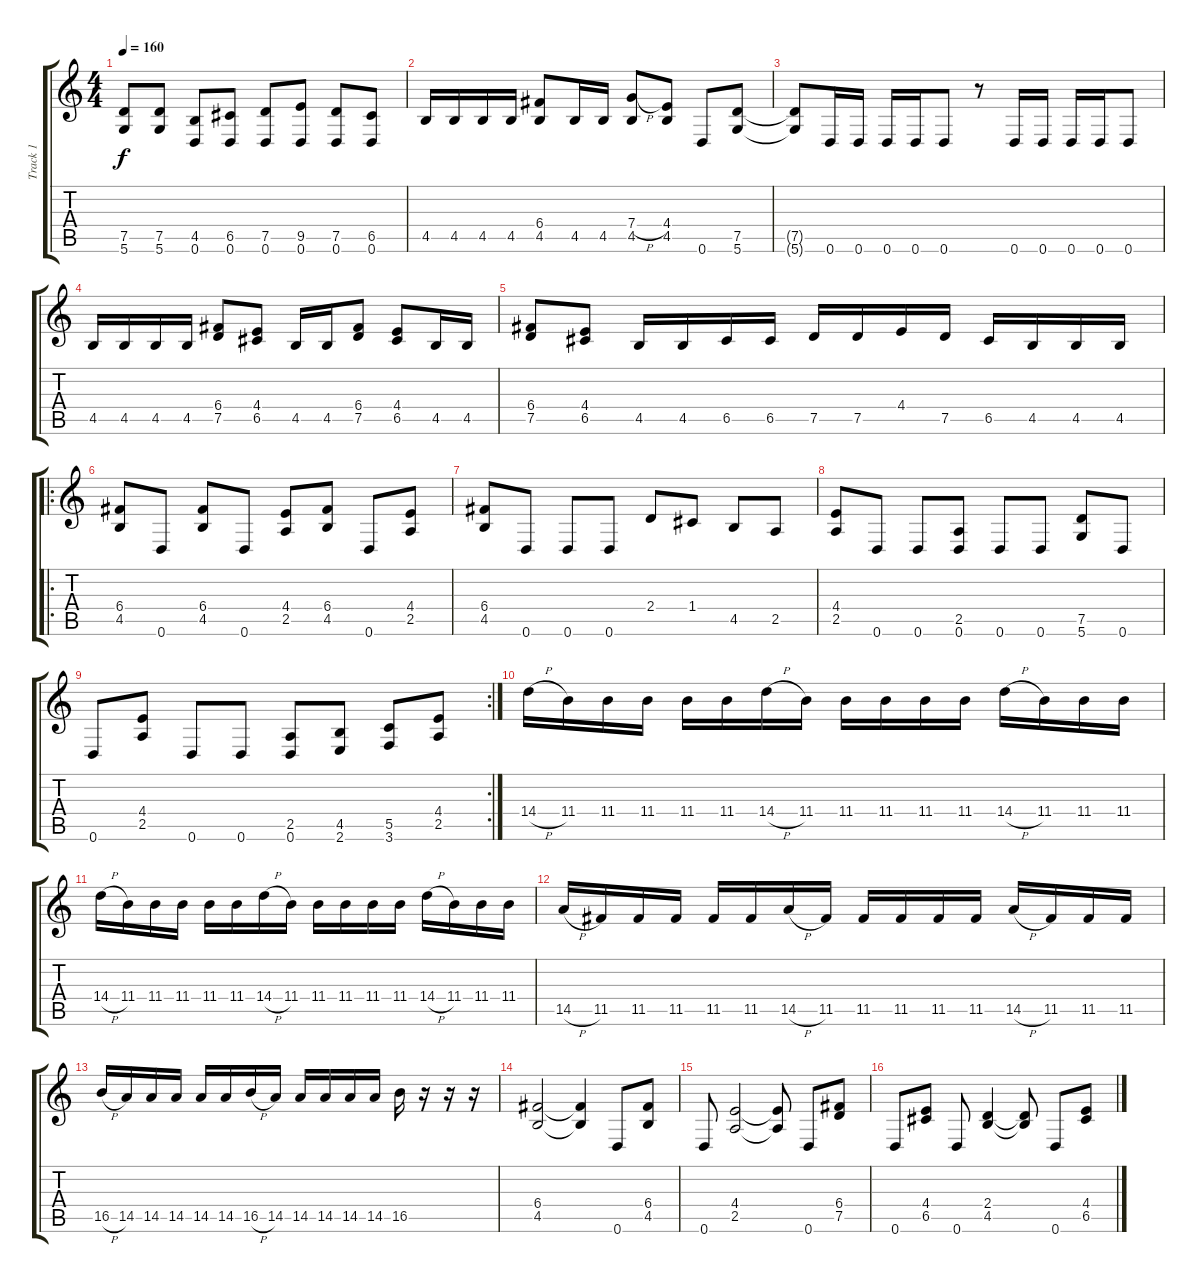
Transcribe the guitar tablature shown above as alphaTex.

\track ("Track 1" "Track 1") {instrument distortionguitar}
\staff {score tabs}
\tuning (D4 A3 F3 C3 G2 D2) {hide}
\ts (4 4)
\tempo 160
\clef g2
\ks c
(7.5{t} 5.6{t}).8{dy f} (7.5 5.6).8 (4.5 0.6).8 (6.5 0.6).8 (7.5 0.6).8 (9.5 0.6).8 (7.5 0.6).8 (6.5 0.6).8 |
4.5.16 4.5.16 4.5.16 4.5.16 (6.4 4.5).8 4.5.16 4.5.16 (7.4{h} 4.5).8 (4.4 4.5).8 0.6.8 (7.5 5.6).8 |
(7.5{t} 5.6{t}).8 0.6.16 0.6.16 0.6.16 0.6.16 0.6.8 r.8 0.6.16 0.6.16 0.6.16 0.6.16 0.6.8 |
4.5.16 4.5.16 4.5.16 4.5.16 (6.4 7.5).8 (4.4 6.5).8 4.5.16 4.5.16 (6.4 7.5).8 (4.4 6.5).8 4.5.16 4.5.16 |
(6.4 7.5).8 (4.4 6.5).8 4.5.16 4.5.16 6.5.16 6.5.16 7.5.16 7.5.16 4.4.16 7.5.16 6.5.16 4.5.16 4.5.16 4.5.16 |
\ro
(6.4 4.5).8 0.6.8 (6.4 4.5).8 0.6.8 (4.4 2.5).8 (6.4 4.5).8 0.6.8 (4.4 2.5).8 |
(6.4 4.5).8 0.6.8 0.6.8 0.6.8 2.4.8 1.4.8 4.5.8 2.5.8 |
(4.4 2.5).8 0.6.8 0.6.8 (2.5 0.6).8 0.6.8 0.6.8 (7.5 5.6).8 0.6.8 |
\rc 2
0.6.8 (4.4 2.5).8 0.6.8 0.6.8 (2.5 0.6).8 (4.5 2.6).8 (5.5 3.6).8 (4.4 2.5).8 |
14.4{h}.16 11.4.16 11.4.16 11.4.16 11.4.16 11.4.16 14.4{h}.16 11.4.16 11.4.16 11.4.16 11.4.16 11.4.16 14.4{h}.16 11.4.16 11.4.16 11.4.16 |
14.4{h}.16 11.4.16 11.4.16 11.4.16 11.4.16 11.4.16 14.4{h}.16 11.4.16 11.4.16 11.4.16 11.4.16 11.4.16 14.4{h}.16 11.4.16 11.4.16 11.4.16 |
14.5{h}.16 11.5.16 11.5.16 11.5.16 11.5.16 11.5.16 14.5{h}.16 11.5.16 11.5.16 11.5.16 11.5.16 11.5.16 14.5{h}.16 11.5.16 11.5.16 11.5.16 |
16.5{h}.16 14.5.16 14.5.16 14.5.16 14.5.16 14.5.16 16.5{h}.16 14.5.16 14.5.16 14.5.16 14.5.16 14.5.16 16.5.16 r.16 r.16 r.16 |
(6.4 4.5).2 (6.4{t} 4.5{t}).4 0.6.8 (6.4 4.5).8 |
0.6.8 (4.4 2.5).2 (4.4{t} 2.5{t}).8 0.6.8 (6.4 7.5).8 |
0.6.8 (4.4 6.5).8 0.6.8 (2.4 4.5).4 (2.4{t} 4.5{t}).8 0.6.8 (4.4 6.5).8
